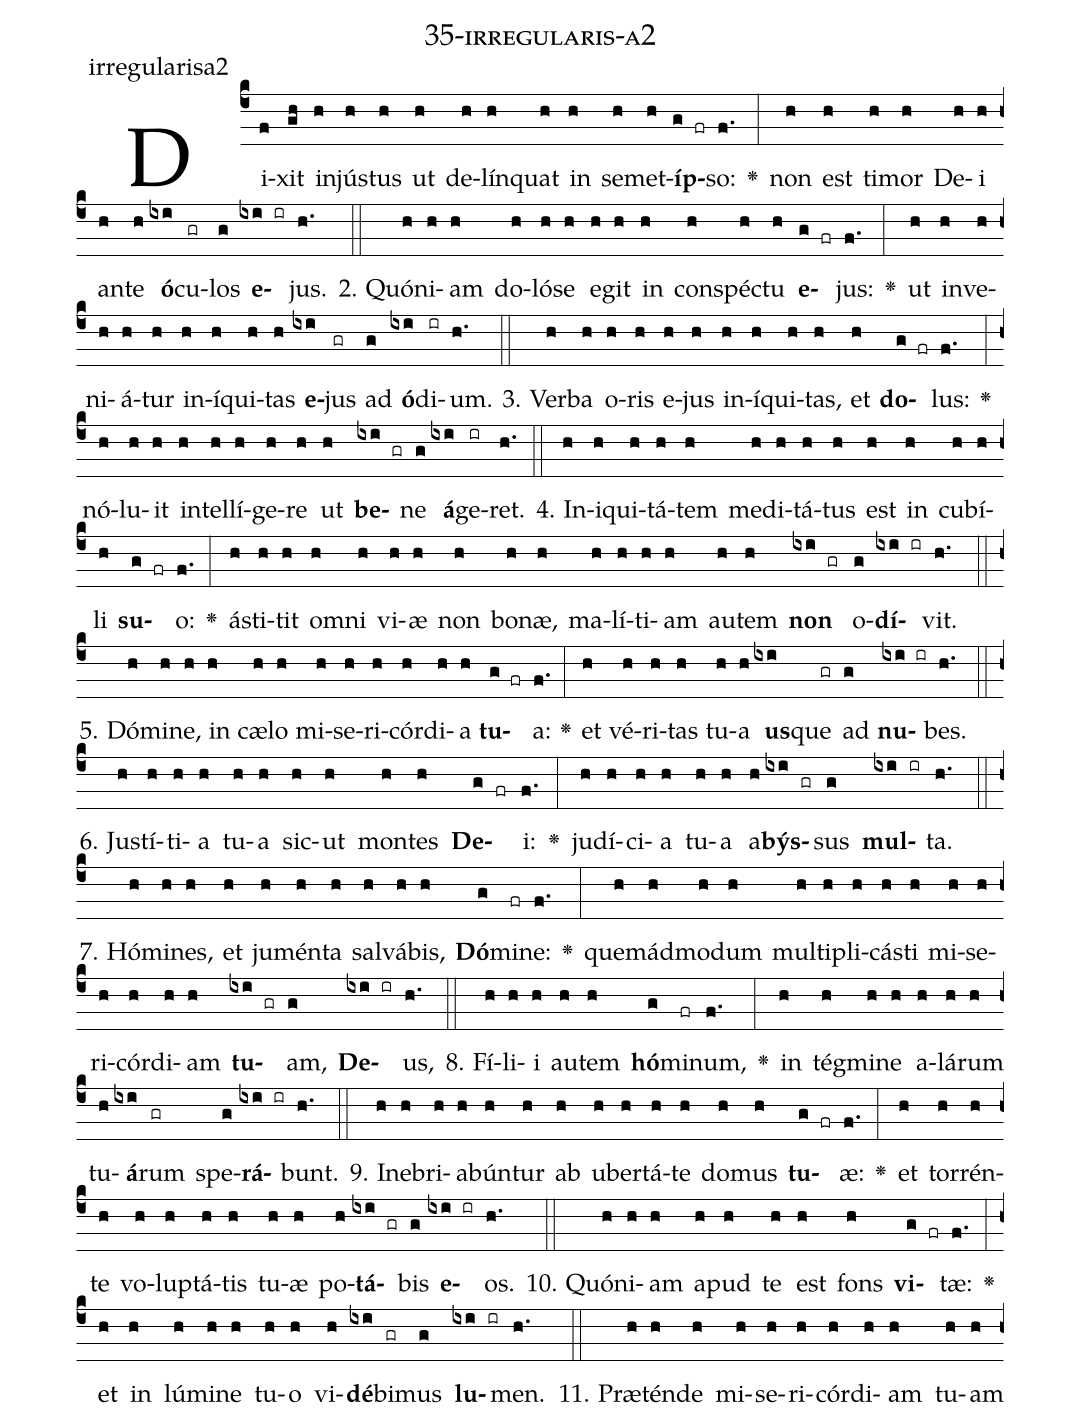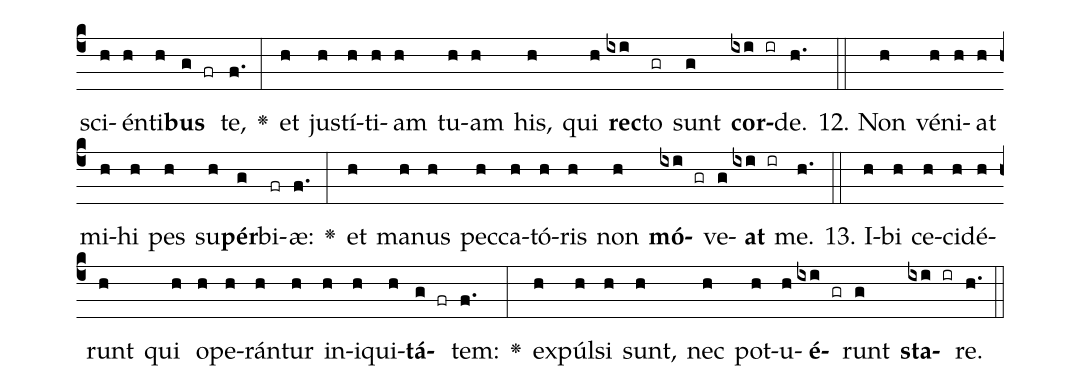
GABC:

name: 35-irregularis-a2;
annotation: irregularisa2;
%%
(c4)Di(f)xit(gh) in(h)jús(h)tus(h) ut(h) de(h)lín(h)quat(h) in(h) se(h)met(h)<b>íp</b>(g fr)so:(f.) <v>\greheightstar</v>(:) non(h) est(h) ti(h)mor(h) De(h)i(h) an(h)te(h) <b>ó</b>(ixi)cu(gr)los(g) <b>e</b>(ixi ir)jus.(h.) (::)
2. Quón(h)i(h)am(h) do(h)ló(h)se(h) e(h)git(h) in(h) con(h)spéc(h)tu(h) <b>e</b>(g fr)jus:(f.) <v>\greheightstar</v>(:) ut(h) in(h)ve(h)ni(h)á(h)tur(h) in(h)í(h)qui(h)tas(h) <b>e</b>(ixi)jus(gr) ad(g) <b>ó</b>(ixi)di(ir)um.(h.) (::)
3. Ver(h)ba(h) o(h)ris(h) e(h)jus(h) in(h)í(h)qui(h)tas,(h) et(h) <b>do</b>(g fr)lus:(f.) <v>\greheightstar</v>(:) nó(h)lu(h)it(h) in(h)tel(h)lí(h)ge(h)re(h) ut(h) <b>be</b>(ixi gr)ne(g) <b>á</b>(ixi)ge(ir)ret.(h.) (::)
4. In(h)i(h)qui(h)tá(h)tem(h) me(h)di(h)tá(h)tus(h) est(h) in(h) cu(h)bí(h)li(h) <b>su</b>(g fr)o:(f.) <v>\greheightstar</v>(:) á(h)sti(h)tit(h) om(h)ni(h) vi(h)æ(h) non(h) bo(h)næ,(h) ma(h)lí(h)ti(h)am(h) au(h)tem(h) <b>non</b>(ixi gr) o(g)<b>dí</b>(ixi ir)vit.(h.) (::)
5. Dó(h)mi(h)ne,(h) in(h) cæ(h)lo(h) mi(h)se(h)ri(h)cór(h)di(h)a(h) <b>tu</b>(g fr)a:(f.) <v>\greheightstar</v>(:) et(h) vé(h)ri(h)tas(h) tu(h)a(h) <b>us</b>(ixi)que(gr) ad(g) <b>nu</b>(ixi ir)bes.(h.) (::)
6. Jus(h)tí(h)ti(h)a(h) tu(h)a(h) sic(h)ut(h) mon(h)tes(h) <b>De</b>(g fr)i:(f.) <v>\greheightstar</v>(:) ju(h)dí(h)ci(h)a(h) tu(h)a(h) a(h)<b>býs</b>(ixi gr)sus(g) <b>mul</b>(ixi ir)ta.(h.) (::)
7. Hó(h)mi(h)nes,(h) et(h) ju(h)mén(h)ta(h) sal(h)vá(h)bis,(h) <b>Dó</b>(g)mi(fr)ne:(f.) <v>\greheightstar</v>(:) quem(h)ád(h)mo(h)dum(h) mul(h)ti(h)pli(h)cás(h)ti(h) mi(h)se(h)ri(h)cór(h)di(h)am(h) <b>tu</b>(ixi gr)am,(g) <b>De</b>(ixi ir)us,(h.) (::)
8. Fí(h)li(h)i(h) au(h)tem(h) <b>hó</b>(g)mi(fr)num,(f.) <v>\greheightstar</v>(:) in(h) tég(h)mi(h)ne(h) a(h)lá(h)rum(h) tu(h)<b>á</b>(ixi)rum(gr) spe(g)<b>rá</b>(ixi ir)bunt.(h.) (::)
9. In(h)e(h)bri(h)a(h)bún(h)tur(h) ab(h) u(h)ber(h)tá(h)te(h) do(h)mus(h) <b>tu</b>(g fr)æ:(f.) <v>\greheightstar</v>(:) et(h) tor(h)rén(h)te(h) vo(h)lup(h)tá(h)tis(h) tu(h)æ(h) po(h)<b>tá</b>(ixi gr)bis(g) <b>e</b>(ixi ir)os.(h.) (::)
10. Quón(h)i(h)am(h) a(h)pud(h) te(h) est(h) fons(h) <b>vi</b>(g fr)tæ:(f.) <v>\greheightstar</v>(:) et(h) in(h) lú(h)mi(h)ne(h) tu(h)o(h) vi(h)<b>dé</b>(ixi)bi(gr)mus(g) <b>lu</b>(ixi ir)men.(h.) (::)
11. Præ(h)tén(h)de(h) mi(h)se(h)ri(h)cór(h)di(h)am(h) tu(h)am(h) sci(h)én(h)ti(h)<b>bus</b>(g fr) te,(f.) <v>\greheightstar</v>(:) et(h) jus(h)tí(h)ti(h)am(h) tu(h)am(h) his,(h) qui(h) <b>rec</b>(ixi)to(gr) sunt(g) <b>cor</b>(ixi ir)de.(h.) (::)
12. Non(h) vé(h)ni(h)at(h) mi(h)hi(h) pes(h) su(h)<b>pér</b>(g)bi(fr)æ:(f.) <v>\greheightstar</v>(:) et(h) ma(h)nus(h) pec(h)ca(h)tó(h)ris(h) non(h) <b>mó</b>(ixi gr)ve(g)<b>at</b>(ixi ir) me.(h.) (::)
13. I(h)bi(h) ce(h)ci(h)dé(h)runt(h) qui(h) o(h)pe(h)rán(h)tur(h) in(h)i(h)qui(h)<b>tá</b>(g fr)tem:(f.) <v>\greheightstar</v>(:) ex(h)púl(h)si(h) sunt,(h) nec(h) pot(h)u(h)<b>é</b>(ixi gr)runt(g) <b>sta</b>(ixi ir)re.(h.) (::)
